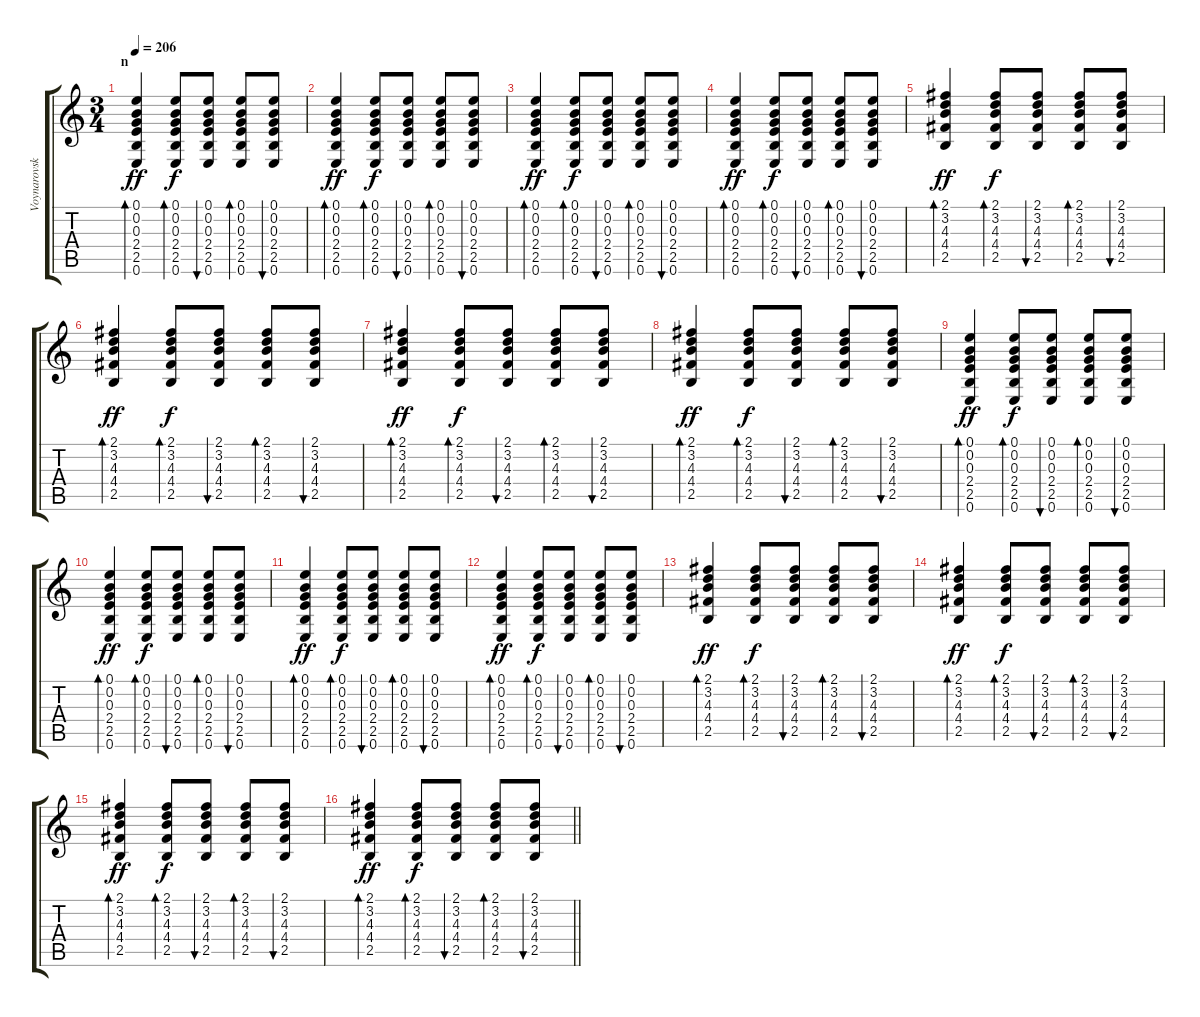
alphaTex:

\track ("Voynarovskaya E" "Voynarovsk") {instrument acousticguitarsteel}
\staff {score tabs}
\tuning (E4 B3 G3 D3 A2 E2) {hide}
\ts (3 4)
\section ("" "n")
\tempo 206
\clef g2
\ks c
(0.1 0.2 0.3 2.4 2.5 0.6).4{bd 120 dy ff} (0.1 0.2 0.3 2.4 2.5 0.6).8{bd 120 dy f} (0.1 0.2 0.3 2.4 2.5 0.6).8{bu 120} (0.1 0.2 0.3 2.4 2.5 0.6).8{bd 120} (0.1 0.2 0.3 2.4 2.5 0.6).8{bu 120} |
(0.1 0.2 0.3 2.4 2.5 0.6).4{bd 120 dy ff} (0.1 0.2 0.3 2.4 2.5 0.6).8{bd 120 dy f} (0.1 0.2 0.3 2.4 2.5 0.6).8{bu 120} (0.1 0.2 0.3 2.4 2.5 0.6).8{bd 120} (0.1 0.2 0.3 2.4 2.5 0.6).8{bu 120} |
(0.1 0.2 0.3 2.4 2.5 0.6).4{bd 120 dy ff} (0.1 0.2 0.3 2.4 2.5 0.6).8{bd 120 dy f} (0.1 0.2 0.3 2.4 2.5 0.6).8{bu 120} (0.1 0.2 0.3 2.4 2.5 0.6).8{bd 120} (0.1 0.2 0.3 2.4 2.5 0.6).8{bu 120} |
(0.1 0.2 0.3 2.4 2.5 0.6).4{bd 120 dy ff} (0.1 0.2 0.3 2.4 2.5 0.6).8{bd 120 dy f} (0.1 0.2 0.3 2.4 2.5 0.6).8{bu 120} (0.1 0.2 0.3 2.4 2.5 0.6).8{bd 120} (0.1 0.2 0.3 2.4 2.5 0.6).8{bu 120} |
(2.1 3.2 4.3 4.4 2.5).4{bd 120 dy ff} (2.1 3.2 4.3 4.4 2.5).8{bd 120 dy f} (2.1 3.2 4.3 4.4 2.5).8{bu 120} (2.1 3.2 4.3 4.4 2.5).8{bd 120} (2.1 3.2 4.3 4.4 2.5).8{bu 120} |
(2.1 3.2 4.3 4.4 2.5).4{bd 120 dy ff} (2.1 3.2 4.3 4.4 2.5).8{bd 120 dy f} (2.1 3.2 4.3 4.4 2.5).8{bu 120} (2.1 3.2 4.3 4.4 2.5).8{bd 120} (2.1 3.2 4.3 4.4 2.5).8{bu 120} |
(2.1 3.2 4.3 4.4 2.5).4{bd 120 dy ff} (2.1 3.2 4.3 4.4 2.5).8{bd 120 dy f} (2.1 3.2 4.3 4.4 2.5).8{bu 120} (2.1 3.2 4.3 4.4 2.5).8{bd 120} (2.1 3.2 4.3 4.4 2.5).8{bu 120} |
(2.1 3.2 4.3 4.4 2.5).4{bd 120 dy ff} (2.1 3.2 4.3 4.4 2.5).8{bd 120 dy f} (2.1 3.2 4.3 4.4 2.5).8{bu 120} (2.1 3.2 4.3 4.4 2.5).8{bd 120} (2.1 3.2 4.3 4.4 2.5).8{bu 120} |
(0.1 0.2 0.3 2.4 2.5 0.6).4{bd 120 dy ff} (0.1 0.2 0.3 2.4 2.5 0.6).8{bd 120 dy f} (0.1 0.2 0.3 2.4 2.5 0.6).8{bu 120} (0.1 0.2 0.3 2.4 2.5 0.6).8{bd 120} (0.1 0.2 0.3 2.4 2.5 0.6).8{bu 120} |
(0.1 0.2 0.3 2.4 2.5 0.6).4{bd 120 dy ff} (0.1 0.2 0.3 2.4 2.5 0.6).8{bd 120 dy f} (0.1 0.2 0.3 2.4 2.5 0.6).8{bu 120} (0.1 0.2 0.3 2.4 2.5 0.6).8{bd 120} (0.1 0.2 0.3 2.4 2.5 0.6).8{bu 120} |
(0.1 0.2 0.3 2.4 2.5 0.6).4{bd 120 dy ff} (0.1 0.2 0.3 2.4 2.5 0.6).8{bd 120 dy f} (0.1 0.2 0.3 2.4 2.5 0.6).8{bu 120} (0.1 0.2 0.3 2.4 2.5 0.6).8{bd 120} (0.1 0.2 0.3 2.4 2.5 0.6).8{bu 120} |
(0.1 0.2 0.3 2.4 2.5 0.6).4{bd 120 dy ff} (0.1 0.2 0.3 2.4 2.5 0.6).8{bd 120 dy f} (0.1 0.2 0.3 2.4 2.5 0.6).8{bu 120} (0.1 0.2 0.3 2.4 2.5 0.6).8{bd 120} (0.1 0.2 0.3 2.4 2.5 0.6).8{bu 120} |
(2.1 3.2 4.3 4.4 2.5).4{bd 120 dy ff} (2.1 3.2 4.3 4.4 2.5).8{bd 120 dy f} (2.1 3.2 4.3 4.4 2.5).8{bu 120} (2.1 3.2 4.3 4.4 2.5).8{bd 120} (2.1 3.2 4.3 4.4 2.5).8{bu 120} |
(2.1 3.2 4.3 4.4 2.5).4{bd 120 dy ff} (2.1 3.2 4.3 4.4 2.5).8{bd 120 dy f} (2.1 3.2 4.3 4.4 2.5).8{bu 120} (2.1 3.2 4.3 4.4 2.5).8{bd 120} (2.1 3.2 4.3 4.4 2.5).8{bu 120} |
(2.1 3.2 4.3 4.4 2.5).4{bd 120 dy ff} (2.1 3.2 4.3 4.4 2.5).8{bd 120 dy f} (2.1 3.2 4.3 4.4 2.5).8{bu 120} (2.1 3.2 4.3 4.4 2.5).8{bd 120} (2.1 3.2 4.3 4.4 2.5).8{bu 120} |
\barLineRight lightlight
(2.1 3.2 4.3 4.4 2.5).4{bd 120 dy ff} (2.1 3.2 4.3 4.4 2.5).8{bd 120 dy f} (2.1 3.2 4.3 4.4 2.5).8{bu 120} (2.1 3.2 4.3 4.4 2.5).8{bd 120} (2.1 3.2 4.3 4.4 2.5).8{bu 120}
